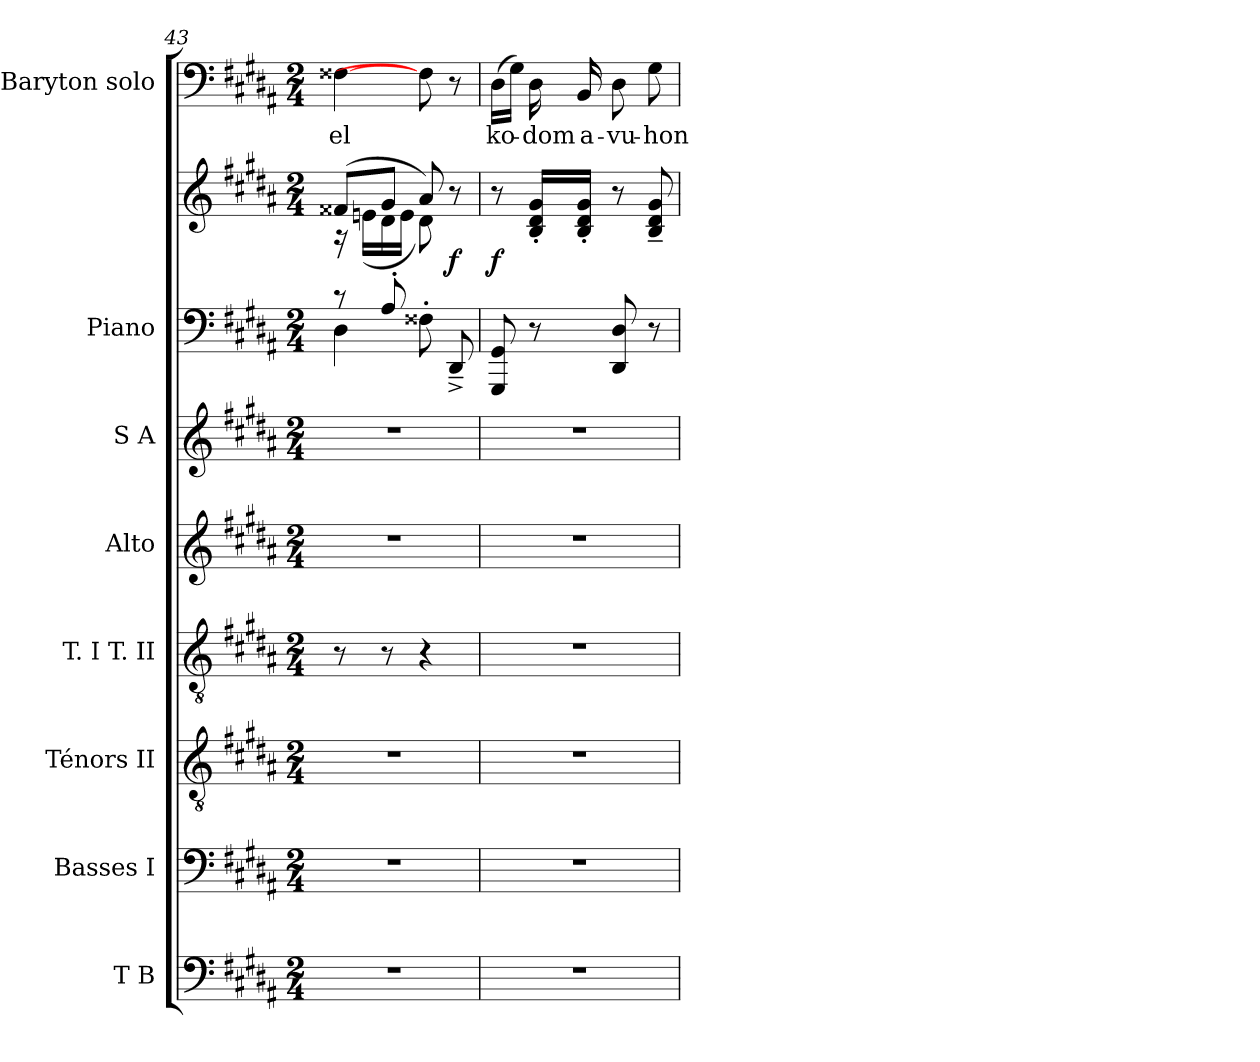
**kern	**kern	**kern	**kern	**kern	**kern	**kern	**kern	**dynam	**kern	**text
*part8	*part7	*part6	*part5	*part4	*part3	*part2	*part2	*part2	*part1	*part1
*staff9	*staff8	*staff7	*staff6	*staff5	*staff4	*staff3	*staff2	*staff2/3	*staff1	*staff1
*I"T B	*I"Basses I	*I"Ténors II	*I"T. I T. II	*I"Alto	*I"S A	*I"Piano	*	*	*I"Baryton solo	*
*I'B. 2	*I'B. 1	*I'T. 2	*I'T. 1	*I'A.	*I'S.	*I'P.	*	*	*I'Bar.	*
*clefF4	*clefF4	*clefGv2	*clefGv2	*clefG2	*clefG2	*clefF4	*clefG2	*	*clefF4	*
*	*	*ITrd7c12	*ITrd7c12	*	*	*	*	*	*	*
*k[f#c#g#d#a#]	*k[f#c#g#d#a#]	*k[f#c#g#d#a#]	*k[f#c#g#d#a#]	*k[f#c#g#d#a#]	*k[f#c#g#d#a#]	*k[f#c#g#d#a#]	*k[f#c#g#d#a#]	*	*k[f#c#g#d#a#]	*
*g#:	*g#:	*g#:	*g#:	*g#:	*g#:	*g#:	*g#:	*	*g#:	*
*M2/4	*M2/4	*M2/4	*M2/4	*M2/4	*M2/4	*M2/4	*M2/4	*	*M2/4	*
=43	=43	=43	=43	=43	=43	=43	=43	=43	=43	=43
!LO:N:vis=1	!LO:N:vis=1	!LO:N:vis=1	!	!LO:N:vis=1	!LO:N:vis=1	!	!	!	!	!
*	*	*	*^	*	*	*^	*^	*	*	*
!	!	!	!	!	!	!	!	!	!	!	!	!	!LO:LY:b:color=#000000
2r	2r	2r	8ryy	8r	2r	2r	8r	4D#i\	(8f##Xi/L	16r	.	[>4F##Xi\	-el
.	.	.	.	.	.	.	.	.	.	(16eni\LL	.	.	.
.	.	.	8ryy	8r	.	.	8A#'i/	.	8g#i/J	16d#i\	.	.	.
.	.	.	.	.	.	.	.	.	.	16ei\JJ	.	.	.
.	.	.	4ryy	4r	.	.	8F##X'i\	8ryy	8a#i/)	8d#i\)	.	8Fi\]	.
.	.	.	.	.	.	.	8ryy	8DD#~^i/	8r	8ryy	f	8r	.
*	*	*	*v	*v	*	*	*	*	*	*	*	*	*
!!LO:LB:g=z
=44	=44	=44	=44	=44	=44	=44	=44	=44	=44	=44	=44	=44
!LO:N:vis=1	!LO:N:vis=1	!LO:N:vis=1	!LO:N:vis=1	!LO:N:vis=1	!LO:N:vis=1	!	!	!	!	!	!	!
*	*	*	*	*	*	*v	*v	*	*	*	*	*
*	*	*	*	*	*	*	*v	*v	*	*	*
*	*	*	*	*	*	*^	*^	*	*	*
!	!	!	!	!	!	!	!	!	!	!	!	!LO:LY:b:color=#000000
*	*	*	*	*	*	*v	*v	*	*	*	*	*
*	*	*	*	*	*	*	*v	*v	*	*	*
2r	2r	2r	2r	2r	2r	8GGG#i/ 8GG#i	8r	f	(16D#i\LL	ko-
.	.	.	.	.	.	.	.	.	16G#i\JJ)	.
!	!	!	!	!	!	!	!	!	!	!LO:LY:b:color=#000000
.	.	.	.	.	.	8r	16Bi/' 16d#i' 16g#i'LL	.	16D#i\	-dom
!	!	!	!	!	!	!	!	!	!	!LO:LY:b:color=#000000
.	.	.	.	.	.	.	16Bi/' 16d#i' 16g#i'JJ	.	16BBi/	a-
!	!	!	!	!	!	!	!	!	!	!LO:LY:b:color=#000000
.	.	.	.	.	.	8DD#i/ 8D#i	8r	.	8D#i\	-vu-
!	!	!	!	!	!	!	!	!	!	!LO:LY:b:color=#000000
.	.	.	.	.	.	8r	8Bi/~ 8d#i~ 8g#i~	.	8G#i\	-hon
=	=	=	=	=	=	=	=	=	=	=
*-	*-	*-	*-	*-	*-	*-	*-	*-	*-	*-
